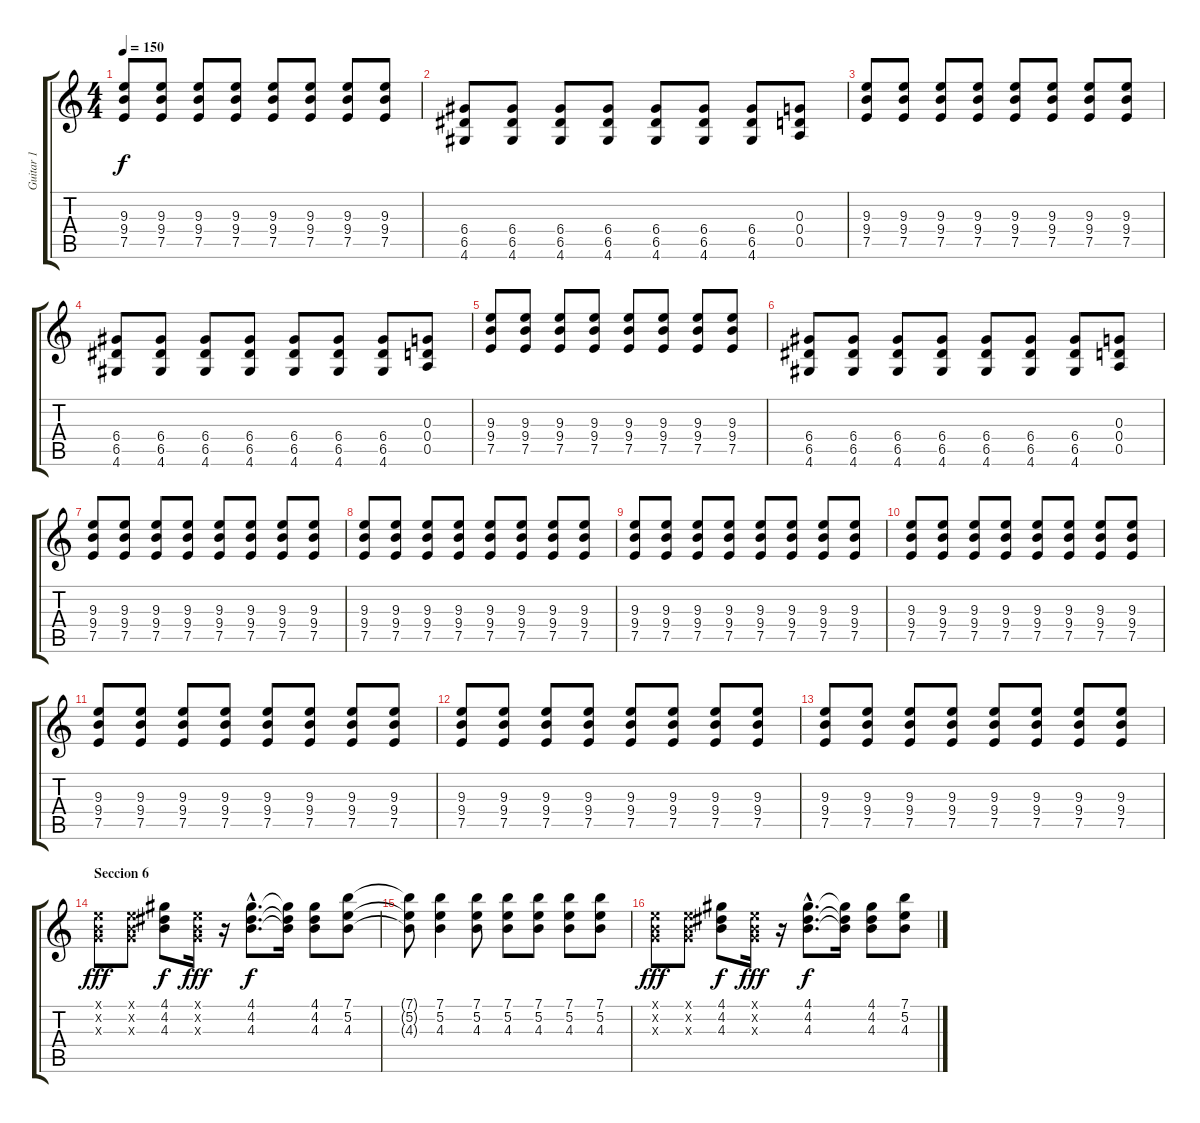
\track ("Guitar 1" "Guitar 1") {instrument distortionguitar}
\staff {score tabs}
\tuning (E4 B3 G3 D3 A2 E2) {hide}
\ts (4 4)
\tempo 150
\clef g2
\ks c
(9.3 9.4 7.5).8{dy f} (9.3 9.4 7.5).8 (9.3 9.4 7.5).8 (9.3 9.4 7.5).8 (9.3 9.4 7.5).8 (9.3 9.4 7.5).8 (9.3 9.4 7.5).8 (9.3 9.4 7.5).8 |
(6.4 6.5 4.6).8 (6.4 6.5 4.6).8 (6.4 6.5 4.6).8 (6.4 6.5 4.6).8 (6.4 6.5 4.6).8 (6.4 6.5 4.6).8 (6.4 6.5 4.6).8 (0.3 0.4 0.5).8 |
(9.3 9.4 7.5).8 (9.3 9.4 7.5).8 (9.3 9.4 7.5).8 (9.3 9.4 7.5).8 (9.3 9.4 7.5).8 (9.3 9.4 7.5).8 (9.3 9.4 7.5).8 (9.3 9.4 7.5).8 |
(6.4 6.5 4.6).8 (6.4 6.5 4.6).8 (6.4 6.5 4.6).8 (6.4 6.5 4.6).8 (6.4 6.5 4.6).8 (6.4 6.5 4.6).8 (6.4 6.5 4.6).8 (0.3 0.4 0.5).8 |
(9.3 9.4 7.5).8 (9.3 9.4 7.5).8 (9.3 9.4 7.5).8 (9.3 9.4 7.5).8 (9.3 9.4 7.5).8 (9.3 9.4 7.5).8 (9.3 9.4 7.5).8 (9.3 9.4 7.5).8 |
(6.4 6.5 4.6).8 (6.4 6.5 4.6).8 (6.4 6.5 4.6).8 (6.4 6.5 4.6).8 (6.4 6.5 4.6).8 (6.4 6.5 4.6).8 (6.4 6.5 4.6).8 (0.3 0.4 0.5).8 |
(9.3 9.4 7.5).8 (9.3 9.4 7.5).8 (9.3 9.4 7.5).8 (9.3 9.4 7.5).8 (9.3 9.4 7.5).8 (9.3 9.4 7.5).8 (9.3 9.4 7.5).8 (9.3 9.4 7.5).8 |
(9.3 9.4 7.5).8 (9.3 9.4 7.5).8 (9.3 9.4 7.5).8 (9.3 9.4 7.5).8 (9.3 9.4 7.5).8 (9.3 9.4 7.5).8 (9.3 9.4 7.5).8 (9.3 9.4 7.5).8 |
(9.3 9.4 7.5).8 (9.3 9.4 7.5).8 (9.3 9.4 7.5).8 (9.3 9.4 7.5).8 (9.3 9.4 7.5).8 (9.3 9.4 7.5).8 (9.3 9.4 7.5).8 (9.3 9.4 7.5).8 |
(9.3 9.4 7.5).8 (9.3 9.4 7.5).8 (9.3 9.4 7.5).8 (9.3 9.4 7.5).8 (9.3 9.4 7.5).8 (9.3 9.4 7.5).8 (9.3 9.4 7.5).8 (9.3 9.4 7.5).8 |
(9.3 9.4 7.5).8 (9.3 9.4 7.5).8 (9.3 9.4 7.5).8 (9.3 9.4 7.5).8 (9.3 9.4 7.5).8 (9.3 9.4 7.5).8 (9.3 9.4 7.5).8 (9.3 9.4 7.5).8 |
(9.3 9.4 7.5).8 (9.3 9.4 7.5).8 (9.3 9.4 7.5).8 (9.3 9.4 7.5).8 (9.3 9.4 7.5).8 (9.3 9.4 7.5).8 (9.3 9.4 7.5).8 (9.3 9.4 7.5).8 |
(9.3 9.4 7.5).8 (9.3 9.4 7.5).8 (9.3 9.4 7.5).8 (9.3 9.4 7.5).8 (9.3 9.4 7.5).8 (9.3 9.4 7.5).8 (9.3 9.4 7.5).8 (9.3 9.4 7.5).8 |
\section ("" "Seccion 6")
(0.1{x} 0.2{x} 0.3{x}).8{dy fff volume 11 instrument distortionguitar} (0.1{x} 0.2{x} 0.3{x}).8 (4.1 4.2 4.3).8{dy f} (0.1{x} 0.2{x} 0.3{x}).16{dy fff} r.16 (4.1{hac} 4.2{hac} 4.3{hac}).8{d dy f} (4.1{t} 4.2{t} 4.3{t}).16 (4.1 4.2 4.3).8 (7.1 5.2 4.3).8 |
(7.1{t} 5.2{t} 4.3{t}).8 (7.1 5.2 4.3).4 (7.1 5.2 4.3).8 (7.1 5.2 4.3).8 (7.1 5.2 4.3).8 (7.1 5.2 4.3).8 (7.1 5.2 4.3).8 |
(0.1{x} 0.2{x} 0.3{x}).8{dy fff} (0.1{x} 0.2{x} 0.3{x}).8 (4.1 4.2 4.3).8{dy f} (0.1{x} 0.2{x} 0.3{x}).16{dy fff} r.16 (4.1{hac} 4.2{hac} 4.3{hac}).8{d dy f} (4.1{t} 4.2{t} 4.3{t}).16 (4.1 4.2 4.3).8 (7.1 5.2 4.3).8
